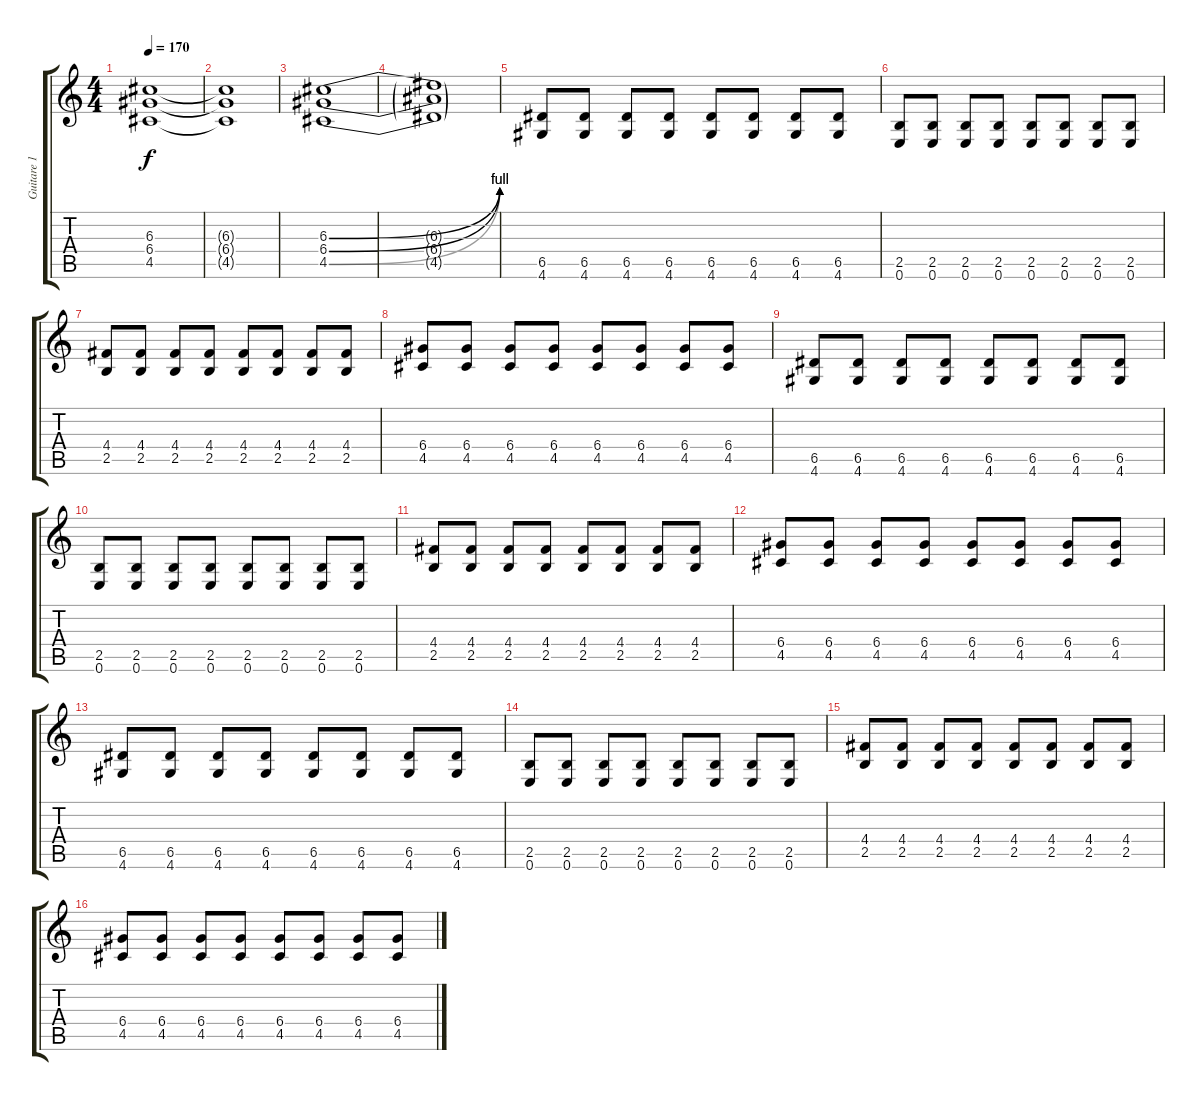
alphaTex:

\track ("Guitare 1" "Guitare 1") {instrument acousticguitarsteel}
\staff {score tabs}
\tuning (E4 B3 G3 D3 A2 E2) {hide}
\ts (4 4)
\tempo 170
\clef g2
\ks c
(6.3 6.4 4.5).1{dy f} |
(6.3{t} 6.4{t} 4.5{t}).1 |
(6.3{be (bend 0 0 60 4)} 6.4{be (bend 0 0 60 4)} 4.5{be (bend 0 0 60 4)}).1 |
(6.3{t} 6.4{t} 4.5{t}).1 |
(6.5 4.6).8 (6.5 4.6).8 (6.5 4.6).8 (6.5 4.6).8 (6.5 4.6).8 (6.5 4.6).8 (6.5 4.6).8 (6.5 4.6).8 |
(2.5 0.6).8 (2.5 0.6).8 (2.5 0.6).8 (2.5 0.6).8 (2.5 0.6).8 (2.5 0.6).8 (2.5 0.6).8 (2.5 0.6).8 |
(4.4 2.5).8 (4.4 2.5).8 (4.4 2.5).8 (4.4 2.5).8 (4.4 2.5).8 (4.4 2.5).8 (4.4 2.5).8 (4.4 2.5).8 |
(6.4 4.5).8 (6.4 4.5).8 (6.4 4.5).8 (6.4 4.5).8 (6.4 4.5).8 (6.4 4.5).8 (6.4 4.5).8 (6.4 4.5).8 |
(6.5 4.6).8 (6.5 4.6).8 (6.5 4.6).8 (6.5 4.6).8 (6.5 4.6).8 (6.5 4.6).8 (6.5 4.6).8 (6.5 4.6).8 |
(2.5 0.6).8 (2.5 0.6).8 (2.5 0.6).8 (2.5 0.6).8 (2.5 0.6).8 (2.5 0.6).8 (2.5 0.6).8 (2.5 0.6).8 |
(4.4 2.5).8 (4.4 2.5).8 (4.4 2.5).8 (4.4 2.5).8 (4.4 2.5).8 (4.4 2.5).8 (4.4 2.5).8 (4.4 2.5).8 |
(6.4 4.5).8 (6.4 4.5).8 (6.4 4.5).8 (6.4 4.5).8 (6.4 4.5).8 (6.4 4.5).8 (6.4 4.5).8 (6.4 4.5).8 |
(6.5 4.6).8 (6.5 4.6).8 (6.5 4.6).8 (6.5 4.6).8 (6.5 4.6).8 (6.5 4.6).8 (6.5 4.6).8 (6.5 4.6).8 |
(2.5 0.6).8 (2.5 0.6).8 (2.5 0.6).8 (2.5 0.6).8 (2.5 0.6).8 (2.5 0.6).8 (2.5 0.6).8 (2.5 0.6).8 |
(4.4 2.5).8 (4.4 2.5).8 (4.4 2.5).8 (4.4 2.5).8 (4.4 2.5).8 (4.4 2.5).8 (4.4 2.5).8 (4.4 2.5).8 |
(6.4 4.5).8 (6.4 4.5).8 (6.4 4.5).8 (6.4 4.5).8 (6.4 4.5).8 (6.4 4.5).8 (6.4 4.5).8 (6.4 4.5).8
